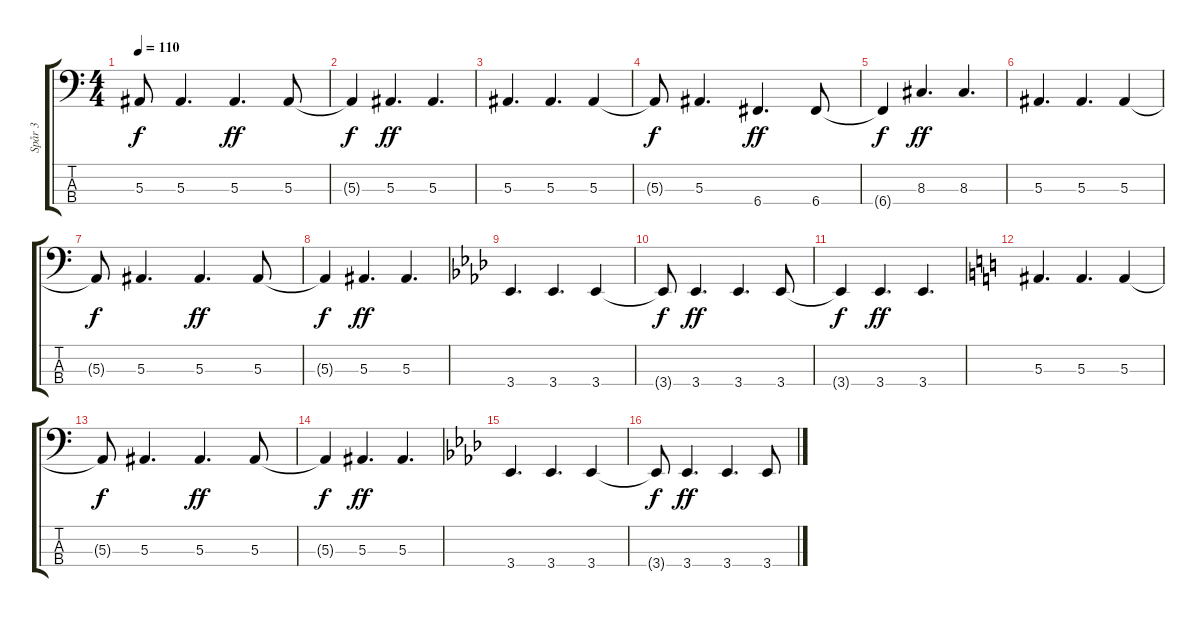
\track ("Spår 3" "Spår 3") {instrument electricbassfinger}
\staff {score tabs}
\tuning (Eb2 Bb1 F1 C1) {hide}
\ts (4 4)
\tempo 110
\clef f4
\ks c
5.3{t}.8{dy f} 5.3.4{d} 5.3.4{d dy ff} 5.3.8 |
5.3{t}.4{dy f} 5.3.4{d dy ff} 5.3.4{d} |
5.3.4{d} 5.3.4{d} 5.3.4 |
5.3{t}.8{dy f} 5.3.4{d} 6.4.4{d dy ff} 6.4.8 |
6.4{t}.4{dy f} 8.3.4{d dy ff} 8.3.4{d} |
5.3.4{d} 5.3.4{d} 5.3.4 |
5.3{t}.8{dy f} 5.3.4{d} 5.3.4{d dy ff} 5.3.8 |
5.3{t}.4{dy f} 5.3.4{d dy ff} 5.3.4{d} |
\ks ab
3.4.4{d} 3.4.4{d} 3.4.4 |
3.4{t}.8{dy f} 3.4.4{d dy ff} 3.4.4{d} 3.4.8 |
3.4{t}.4{dy f} 3.4.4{d dy ff} 3.4.4{d} |
\ks c
5.3.4{d} 5.3.4{d} 5.3.4 |
5.3{t}.8{dy f} 5.3.4{d} 5.3.4{d dy ff} 5.3.8 |
5.3{t}.4{dy f} 5.3.4{d dy ff} 5.3.4{d} |
\ks ab
3.4.4{d} 3.4.4{d} 3.4.4 |
3.4{t}.8{dy f} 3.4.4{d dy ff} 3.4.4{d} 3.4.8
